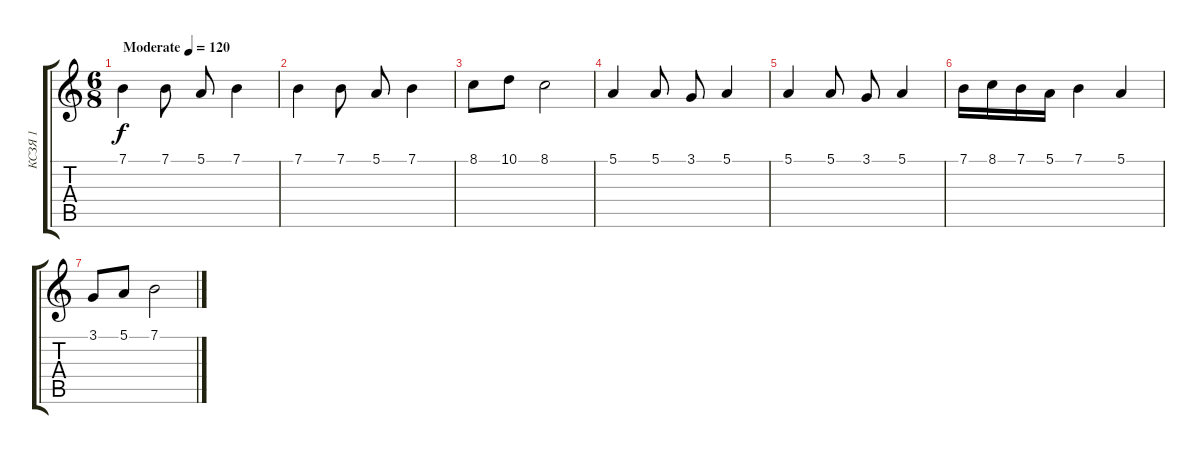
\track ("КСЗЯ 1" "КСЗЯ 1") {instrument trumpet}
\staff {score tabs}
\tuning (E4 B3 G3 D3 A2 E2) {hide}
\ts (6 8)
\tempo (120 "Moderate")
\clef g2
\ks c
7.1.4{dy f instrument trumpet} 7.1.8 5.1.8 7.1.4 |
7.1.4 7.1.8 5.1.8 7.1.4 |
8.1.8 10.1.8 8.1.2 |
5.1.4 5.1.8 3.1.8 5.1.4 |
5.1.4 5.1.8 3.1.8 5.1.4 |
7.1.16 8.1.16 7.1.16 5.1.16 7.1.4 5.1.4 |
3.1.8 5.1.8 7.1.2
